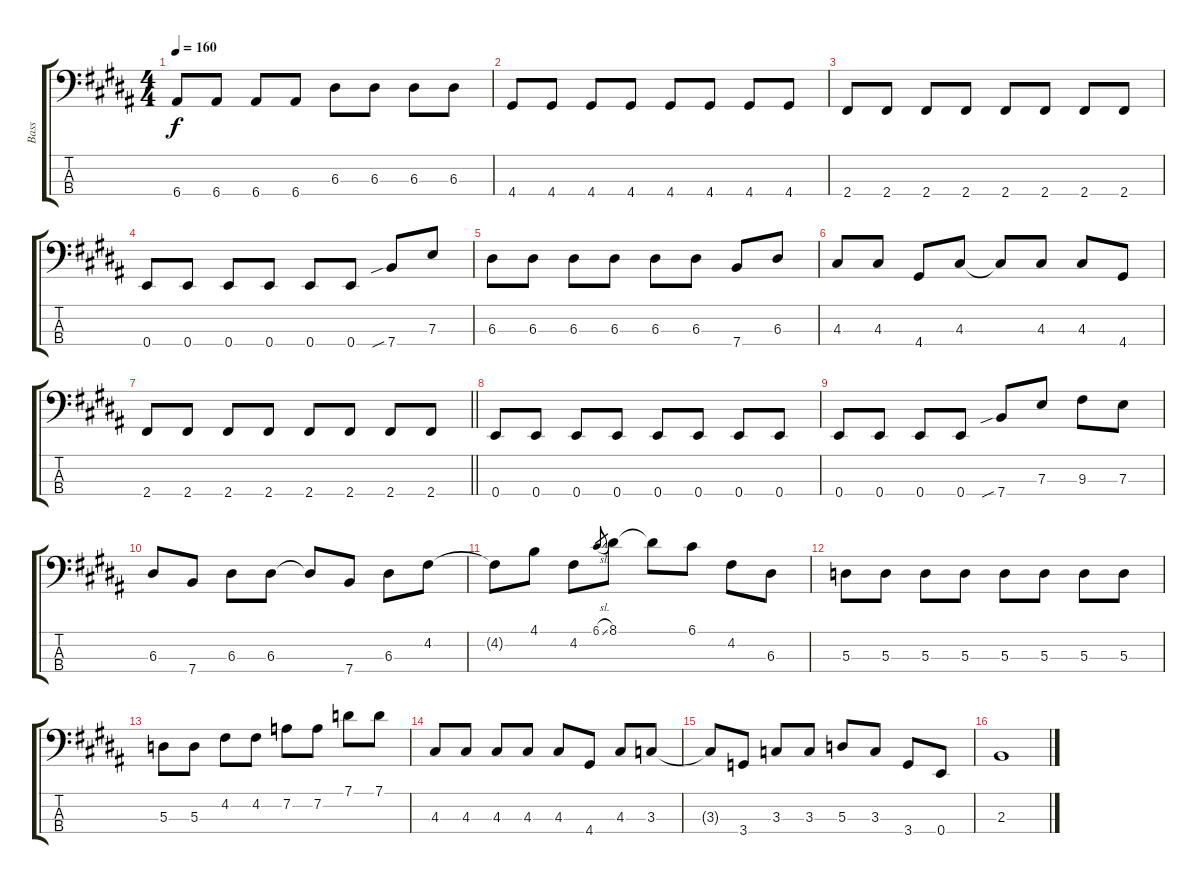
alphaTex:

\track ("Bass" "Bass") {instrument electricbasspick}
\staff {score tabs}
\tuning (G2 D2 A1 E1) {hide}
\ts (4 4)
\tempo 160
\clef f4
\ks b
6.4.8{dy f} 6.4.8 6.4.8 6.4.8 6.3.8 6.3.8 6.3.8 6.3.8 |
4.4.8 4.4.8 4.4.8 4.4.8 4.4.8 4.4.8 4.4.8 4.4.8 |
2.4.8 2.4.8 2.4.8 2.4.8 2.4.8 2.4.8 2.4.8 2.4.8 |
0.4.8 0.4.8 0.4.8 0.4.8 0.4.8 0.4.8 7.4{sib}.8 7.3.8 |
6.3.8 6.3.8 6.3.8 6.3.8 6.3.8 6.3.8 7.4.8 6.3.8 |
4.3.8 4.3.8 4.4.8 4.3.8 4.3{t}.8 4.3.8 4.3.8 4.4.8 |
\barLineRight lightlight
2.4.8 2.4.8 2.4.8 2.4.8 2.4.8 2.4.8 2.4.8 2.4.8 |
0.4.8 0.4.8 0.4.8 0.4.8 0.4.8 0.4.8 0.4.8 0.4.8 |
0.4.8 0.4.8 0.4.8 0.4.8 7.4{sib}.8 7.3.8 9.3.8 7.3.8 |
6.3.8 7.4.8 6.3.8 6.3.8 6.3{t}.8 7.4.8 6.3.8 4.2.8 |
4.2{t}.8 4.1.8 4.2.8 6.1{sl}.8{gr} 8.1.8 8.1{t}.8 6.1.8 4.2.8 6.3.8 |
5.3.8 5.3.8 5.3.8 5.3.8 5.3.8 5.3.8 5.3.8 5.3.8 |
5.3.8 5.3.8 4.2.8 4.2.8 7.2.8 7.2.8 7.1.8 7.1.8 |
4.3.8 4.3.8 4.3.8 4.3.8 4.3.8 4.4.8 4.3.8 3.3.8 |
3.3{t}.8 3.4.8 3.3.8 3.3.8 5.3.8 3.3.8 3.4.8 0.4.8 |
2.3.1
